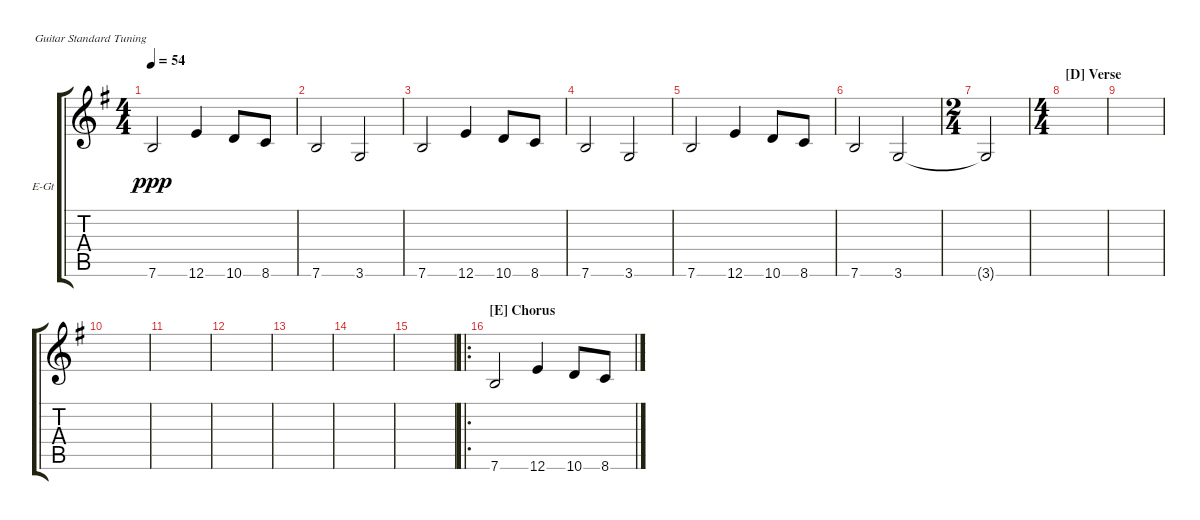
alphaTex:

\bracketExtendMode groupsimilarinstruments
\firstSystemTrackNameOrientation horizontal
\otherSystemsTrackNameOrientation horizontal
\track ("Electric Guitar" "E-Gt") {instrument distortionguitar}
\staff {score tabs}
\tuning (E4 B3 G3 D3 A2 E2)
\ts (4 4)
\tempo 54
\clef g2
\scale
1.05549
\ks g
7.6.2{dy ppp} 12.6.4 10.6.8 8.6.8 |
\scale
0.944515 7.6.2 3.6.2 |
\scale
1.05549 7.6.2 12.6.4 10.6.8 8.6.8 |
\scale
0.944515 7.6.2 3.6.2 |
\scale
1.05549 7.6.2 12.6.4 10.6.8 8.6.8 |
\scale
0.944515 7.6.2 3.6.2 |
\ts (2 4)
\scale
1.08575 3.6{t}.2 |
\ts (4 4)
\section ("D" "Verse")
\scale
0.91425 |
\scale
1.05549 |
\scale
0.944515 |
\scale
1.05549 |
\scale
0.944515 |
\scale
1.05549 |
\scale
0.944515 |
\scale
1.05549 |
\ro
\section ("E" "Chorus")
\scale
0.944515 7.6.2 12.6.4 10.6.8 8.6.8
